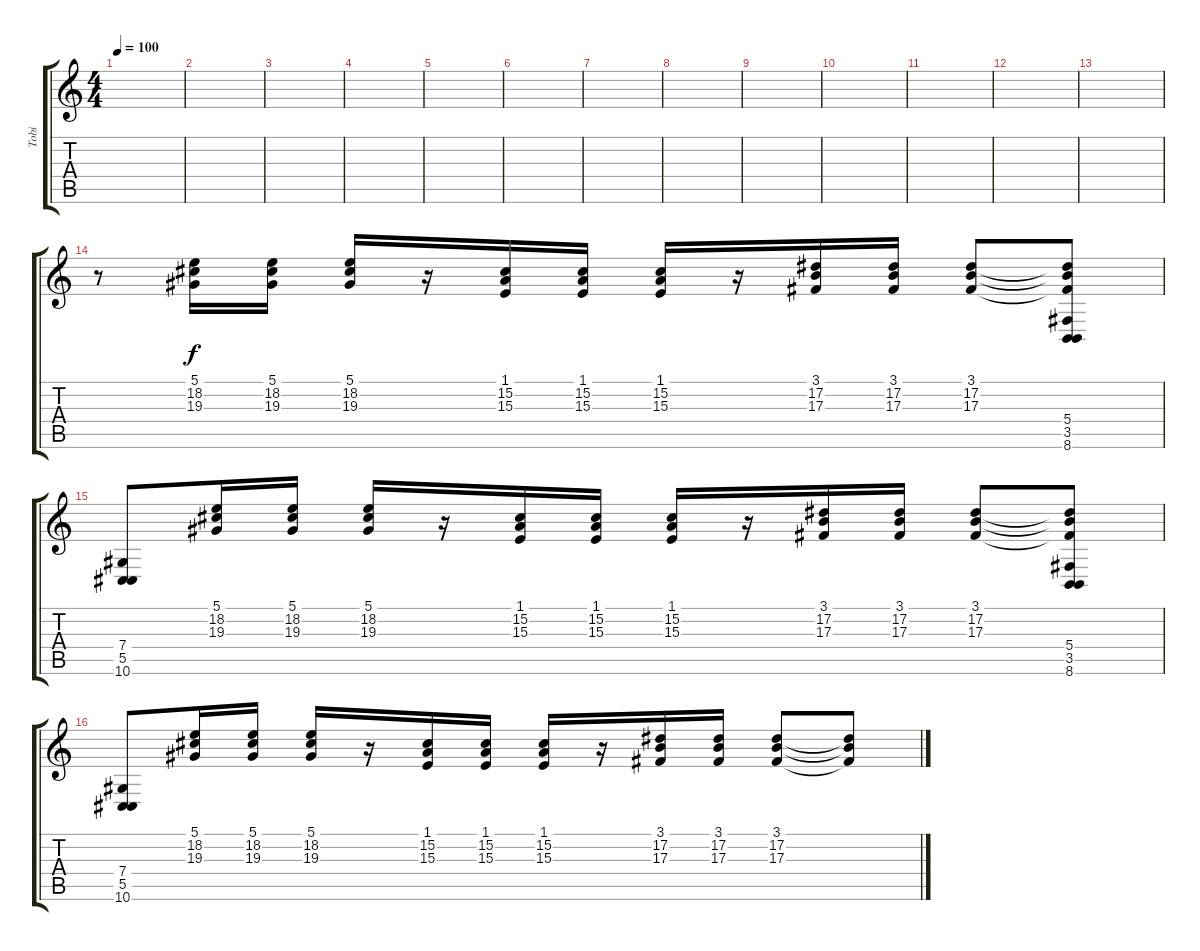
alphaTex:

\track ("Tobi" "Tobi") {instrument stringensemble1}
\staff {score tabs}
\tuning (Eb4 Bb3 Gb3 Db3 Ab2 Eb2) {hide}
\ts (4 4)
\tempo 100
\clef g2
\ks c
|
|
|
|
|
|
|
|
|
|
|
|
|
r.8{volume 14} (5.1 18.2 19.3).16 (5.1 18.2 19.3).16 (5.1 18.2 19.3).16 r.16 (1.1 15.2 15.3).16 (1.1 15.2 15.3).16 (1.1 15.2 15.3).16 r.16 (3.1 17.2 17.3).16 (3.1 17.2 17.3).16 (3.1 17.2 17.3).8 (3.1{t} 17.2{t} 17.3{t} 5.4 3.5 8.6).8 |
(7.4 5.5 10.6).8 (5.1 18.2 19.3).16 (5.1 18.2 19.3).16 (5.1 18.2 19.3).16 r.16 (1.1 15.2 15.3).16 (1.1 15.2 15.3).16 (1.1 15.2 15.3).16 r.16 (3.1 17.2 17.3).16 (3.1 17.2 17.3).16 (3.1 17.2 17.3).8 (3.1{t} 17.2{t} 17.3{t} 5.4 3.5 8.6).8 |
(7.4 5.5 10.6).8 (5.1 18.2 19.3).16 (5.1 18.2 19.3).16 (5.1 18.2 19.3).16 r.16 (1.1 15.2 15.3).16 (1.1 15.2 15.3).16 (1.1 15.2 15.3).16 r.16 (3.1 17.2 17.3).16 (3.1 17.2 17.3).16 (3.1 17.2 17.3).8 (3.1{t} 17.2{t} 17.3{t}).8
